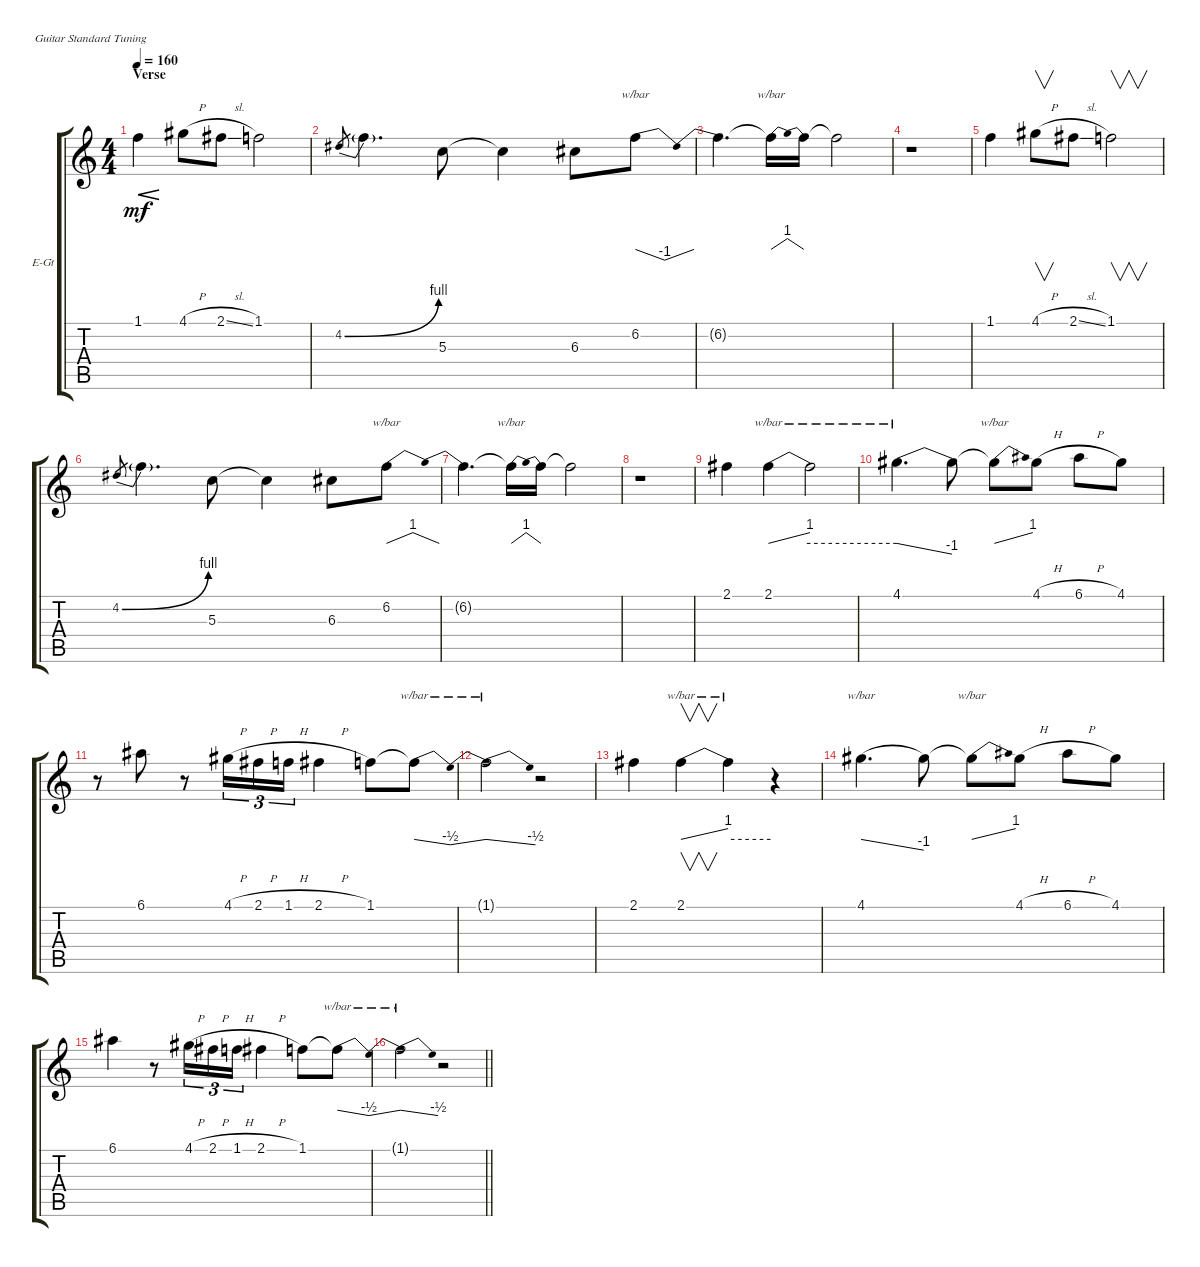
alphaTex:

\defaultSystemsLayout 4
\bracketExtendMode groupsimilarinstruments
\firstSystemTrackNameOrientation horizontal
\otherSystemsTrackNameOrientation horizontal
\track ("Electric Guitar" "E-Gt") {instrument distortionguitar}
\staff {score tabs}
\tuning (E4 B3 G3 D3 A2 E2)
\ts (4 4)
\section ("" "Verse")
\tempo 160
\clef g2
\scale
0.333333
\ks c
1.1.4{cre dy mf} 4.1{h}.8 2.1{sl}.8 1.1.2 |
\scale
0.333333 4.2{be (bend 0 0 15 4)}.8{gr} 4.2{t}.4{d} 5.3.8 5.3{t}.4 6.3.8 6.2.8{tbe (dip default 0 0 15 -4 59.4 0)} |
\scale
0.333333 6.2{t}.4{d} 6.2{t}.16{tbe (dip default 0 0 15 4 59.4 0)} 6.2{t}.16 6.2{t}.2 |
\scale
0.333333 r.1 |
\scale
0.333333 1.1.4 4.1{h}.8{v} 2.1{sl}.8 1.1.2{v} |
\scale
0.333333 4.2{be (bend 0 0 15 4)}.8{gr} 4.2{t}.4{d} 5.3.8 5.3{t}.4 6.3.8 6.2.8{tbe (dip default 0 0 15 4 59.4 0)} |
\scale
0.333333 6.2{t}.4{d} 6.2{t}.16{tbe (dip default 0 0 15 4 59.4 0)} 6.2{t}.16 6.2{t}.2 |
\scale
0.333333 r.1 |
\scale
0.333333 2.1.4 2.1.4{tbe (dive default 0 0 60 4)} 2.1{t}.2{tbe (hold default 0 0 60 0)} |
\scale
0.333333 4.1.4{d tbe (dive default 0 0 45 -4)} 4.1{t}.8 4.1{t}.8{tbe (dive default 0 0 45 4)} 4.1{h}.8 6.1{h}.8 4.1.8 |
\scale
0.333333 r.8 6.1.8 r.8 4.1{h}.16{tu (3 2)} 2.1{h}.16{tu (3 2)} 1.1{h}.16{tu (3 2)} 2.1{h}.4 1.1.8 1.1{t}.8{tbe (dip default 0 0 14.399999999999999 -2 15 -2 59.4 0)} |
\scale
0.333333 1.1{t}.2{tbe (dive default 0 0 33 -2)} r.2 |
\scale
0.333333 2.1.4 2.1.4{v tbe (dive default 0 0 60 4)} 2.1{t}.4{tbe (hold default 0 0 60 0)} r.4 |
\scale
0.333333 4.1.4{d tbe (dive default 0 0 45 -4)} 4.1{t}.8 4.1{t}.8{tbe (dive default 0 0 45 4)} 4.1{h}.8 6.1{h}.8 4.1.8 |
\scale
0.333333 6.1.4 r.8 4.1{h}.16{tu (3 2)} 2.1{h}.16{tu (3 2)} 1.1{h}.16{tu (3 2)} 2.1{h}.4 1.1.8 1.1{t}.8{tbe (dip default 0 0 14.399999999999999 -2 15 -2 59.4 0)} |
\scale
0.333333
\barLineRight lightlight
1.1{t}.2{tbe (dive default 0 0 45 -2)} r.2
